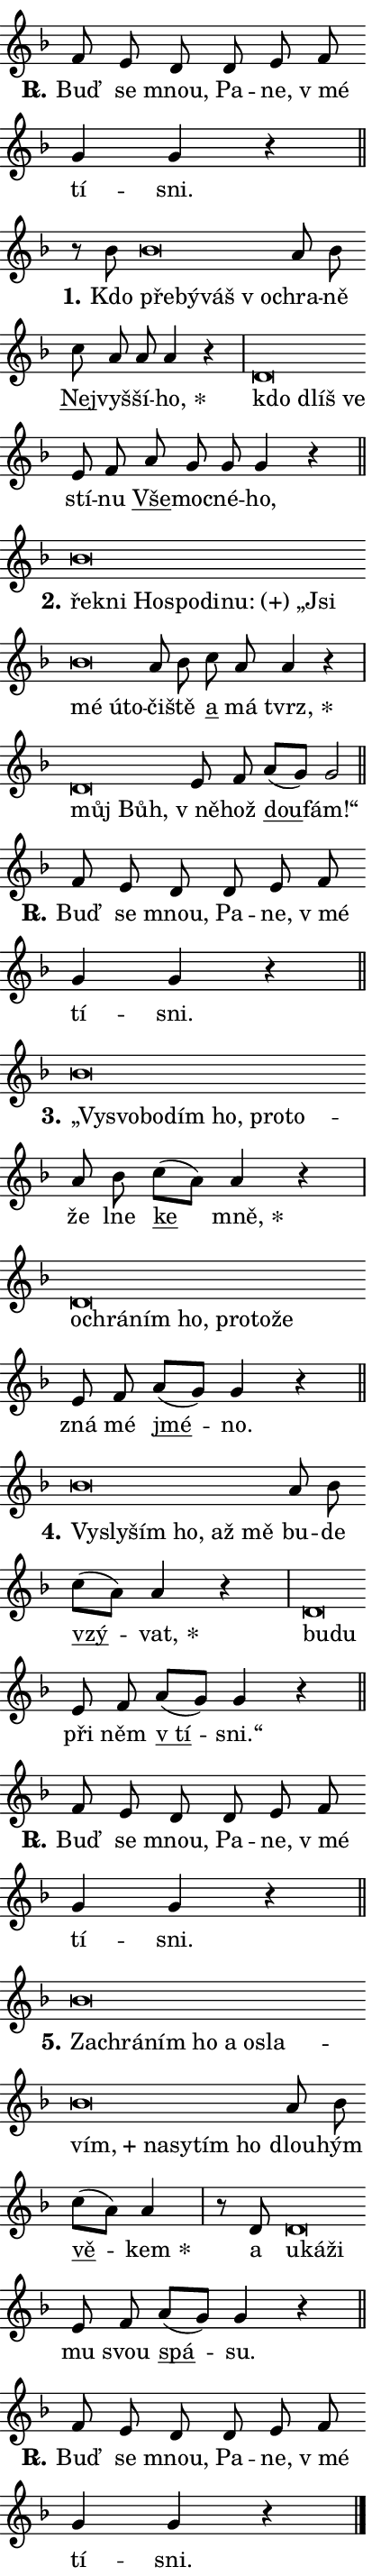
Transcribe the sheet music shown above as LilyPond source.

\version "2.24.0"
\header { tagline = "" }
\paper {
  indent = 0\cm
  top-margin = 0\cm
  right-margin = 0.13\cm % to fit lyric hyphens
  bottom-margin = 0\cm
  left-margin = 0\cm
  paper-width = 7\cm
  page-breaking = #ly:one-page-breaking
  system-system-spacing.basic-distance = #11
  score-system-spacing.basic-distance = #11
  ragged-last = ##f
}


%% Author: Thomas Morley
%% https://lists.gnu.org/archive/html/lilypond-user/2020-05/msg00002.html
#(define (line-position grob)
"Returns position of @var[grob} in current system:
   @code{'start}, if at first time-step
   @code{'end}, if at last time-step
   @code{'middle} otherwise
"
  (let* ((col (ly:item-get-column grob))
         (ln (ly:grob-object col 'left-neighbor))
         (rn (ly:grob-object col 'right-neighbor))
         (col-to-check-left (if (ly:grob? ln) ln col))
         (col-to-check-right (if (ly:grob? rn) rn col))
         (break-dir-left
           (and
             (ly:grob-property col-to-check-left 'non-musical #f)
             (ly:item-break-dir col-to-check-left)))
         (break-dir-right
           (and
             (ly:grob-property col-to-check-right 'non-musical #f)
             (ly:item-break-dir col-to-check-right))))
        (cond ((eqv? 1 break-dir-left) 'start)
              ((eqv? -1 break-dir-right) 'end)
              (else 'middle))))

#(define (tranparent-at-line-position vctor)
  (lambda (grob)
  "Relying on @code{line-position} select the relevant enry from @var{vctor}.
Used to determine transparency,"
    (case (line-position grob)
      ((end) (not (vector-ref vctor 0)))
      ((middle) (not (vector-ref vctor 1)))
      ((start) (not (vector-ref vctor 2))))))

noteHeadBreakVisibility =
#(define-music-function (break-visibility)(vector?)
"Makes @code{NoteHead}s transparent relying on @var{break-visibility}"
#{
  \override NoteHead.transparent =
    #(tranparent-at-line-position break-visibility)
#})

#(define delete-ledgers-for-transparent-note-heads
  (lambda (grob)
    "Reads whether a @code{NoteHead} is transparent.
If so this @code{NoteHead} is removed from @code{'note-heads} from
@var{grob}, which is supposed to be @code{LedgerLineSpanner}.
As a result ledgers are not printed for this @code{NoteHead}"
    (let* ((nhds-array (ly:grob-object grob 'note-heads))
           (nhds-list
             (if (ly:grob-array? nhds-array)
                 (ly:grob-array->list nhds-array)
                 '()))
           ;; Relies on the transparent-property being done before
           ;; Staff.LedgerLineSpanner.after-line-breaking is executed.
           ;; This is fragile ...
           (to-keep
             (remove
               (lambda (nhd)
                 (ly:grob-property nhd 'transparent #f))
               nhds-list)))
      ;; TODO find a better method to iterate over grob-arrays, similiar
      ;; to filter/remove etc for lists
      ;; For now rebuilt from scratch
      (set! (ly:grob-object grob 'note-heads)  '())
      (for-each
        (lambda (nhd)
          (ly:pointer-group-interface::add-grob grob 'note-heads nhd))
        to-keep))))

squashNotes = {
  \override NoteHead.X-extent = #'(-0.2 . 0.2)
  \override NoteHead.Y-extent = #'(-0.75 . 0)
  \override NoteHead.stencil =
    #(lambda (grob)
       (let ((pos (ly:grob-property grob 'staff-position)))
         (begin
           (if (< pos -7) (display "ERROR: Lower brevis then expected\n") (display ""))
           (if (<= pos -6) ly:text-interface::print ly:note-head::print))))
}
unSquashNotes = {
  \revert NoteHead.X-extent
  \revert NoteHead.Y-extent
  \revert NoteHead.stencil
}

hideNotes = \noteHeadBreakVisibility #begin-of-line-visible
unHideNotes = \noteHeadBreakVisibility #all-visible

% work-around for resetting accidentals
% https://lilypond.org/doc/v2.23/Documentation/notation/displaying-rhythms#unmetered-music
cadenzaMeasure = {
  \cadenzaOff
  \partial 1024 s1024
  \cadenzaOn
}

#(define-markup-command (accent layout props text) (markup?)
  "Underline accented syllable"
  (interpret-markup layout props
    #{\markup \override #'(offset . 4.3) \underline { #text }#}))

responsum = \markup \concat {
  "R" \hspace #-1.05 \path #0.1 #'((moveto 0 0.07) (lineto 0.9 0.8)) \hspace #0.05 "."
}

spaceSize = #0.6828661417322834 % exact space size for TeX Gyre Schola

\layout {
  \context {
    \Staff
    \remove "Time_signature_engraver"
    \override LedgerLineSpanner.after-line-breaking = #delete-ledgers-for-transparent-note-heads
  }
  \context {
    \Lyrics {
      \override LyricSpace.minimum-distance = \spaceSize
      \override LyricText.font-name = #"TeX Gyre Schola"
      \override LyricText.font-size = 1
      \override StanzaNumber.font-name = #"TeX Gyre Schola Bold"
      \override StanzaNumber.font-size = 1
    }
  }
  \context {
    \Score 
    \override NoteHead.text =
      #(lambda (grob) 
        (let ((pos (ly:grob-property grob 'staff-position)))
          #{\markup {
            \combine
              \halign #-0.55 \raise #(if (= pos -6) 0 0.5) \override #'(thickness . 2) \draw-line #'(3.2 . 0)
              \musicglyph "noteheads.sM1"
          }#}))
  }
}

% magnetic-lyrics.ily
%
%   written by
%     Jean Abou Samra <jean@abou-samra.fr>
%     Werner Lemberg <wl@gnu.org>
%
%   adapted by
%     Jiri Hon <jiri.hon@gmail.com>
%
% Version 2022-Apr-15

% https://www.mail-archive.com/lilypond-user@gnu.org/msg149350.html

#(define (Left_hyphen_pointer_engraver context)
   "Collect syllable-hyphen-syllable occurrences in lyrics and store
them in properties.  This engraver only looks to the left.  For
example, if the lyrics input is @code{foo -- bar}, it does the
following.

@itemize @bullet
@item
Set the @code{text} property of the @code{LyricHyphen} grob between
@q{foo} and @q{bar} to @code{foo}.

@item
Set the @code{left-hyphen} property of the @code{LyricText} grob with
text @q{foo} to the @code{LyricHyphen} grob between @q{foo} and
@q{bar}.
@end itemize

Use this auxiliary engraver in combination with the
@code{lyric-@/text::@/apply-@/magnetic-@/offset!} hook."
   (let ((hyphen #f)
         (text #f))
     (make-engraver
      (acknowledgers
       ((lyric-syllable-interface engraver grob source-engraver)
        (set! text grob)))
      (end-acknowledgers
       ((lyric-hyphen-interface engraver grob source-engraver)
        ;(when (not (grob::has-interface grob 'lyric-space-interface))
          (set! hyphen grob)));)
      ((stop-translation-timestep engraver)
       (when (and text hyphen)
         (ly:grob-set-object! text 'left-hyphen hyphen))
       (set! text #f)
       (set! hyphen #f)))))

#(define (lyric-text::apply-magnetic-offset! grob)
   "If the space between two syllables is less than the value in
property @code{LyricText@/.details@/.squash-threshold}, move the right
syllable to the left so that it gets concatenated with the left
syllable.

Use this function as a hook for
@code{LyricText@/.after-@/line-@/breaking} if the
@code{Left_@/hyphen_@/pointer_@/engraver} is active."
   (let ((hyphen (ly:grob-object grob 'left-hyphen #f)))
     (when hyphen
       (let ((left-text (ly:spanner-bound hyphen LEFT)))
         (when (grob::has-interface left-text 'lyric-syllable-interface)
           (let* ((common (ly:grob-common-refpoint grob left-text X))
                  (this-x-ext (ly:grob-extent grob common X))
                  (left-x-ext
                   (begin
                     ;; Trigger magnetism for left-text.
                     (ly:grob-property left-text 'after-line-breaking)
                     (ly:grob-extent left-text common X)))
                  ;; `delta` is the gap width between two syllables.
                  (delta (- (interval-start this-x-ext)
                            (interval-end left-x-ext)))
                  (details (ly:grob-property grob 'details))
                  (threshold (assoc-get 'squash-threshold details 0.2)))
             (when (< delta threshold)
               (let* (;; We have to manipulate the input text so that
                      ;; ligatures crossing syllable boundaries are not
                      ;; disabled.  For languages based on the Latin
                      ;; script this is essentially a beautification.
                      ;; However, for non-Western scripts it can be a
                      ;; necessity.
                      (lt (ly:grob-property left-text 'text))
                      (rt (ly:grob-property grob 'text))
                      (is-space (grob::has-interface hyphen 'lyric-space-interface))
                      (space (if is-space " " ""))
                      (extra-delta (if is-space spaceSize 0))
                      ;; Append new syllable.
                      (ltrt-space (if (and (string? lt) (string? rt))
                                (string-append lt space rt)
                                (make-concat-markup (list lt space rt))))
                      ;; Right-align `ltrt` to the right side.
                      (ltrt-space-markup (grob-interpret-markup
                               grob
                               (make-translate-markup
                                (cons (interval-length this-x-ext) 0)
                                (make-right-align-markup ltrt-space)))))
                 (begin
                   ;; Don't print `left-text`.
                   (ly:grob-set-property! left-text 'stencil #f)
                   ;; Set text and stencil (which holds all collected
                   ;; syllables so far) and shift it to the left.
                   (ly:grob-set-property! grob 'text ltrt-space)
                   (ly:grob-set-property! grob 'stencil ltrt-space-markup)
                   (ly:grob-translate-axis! grob (- (- delta extra-delta)) X))))))))))


#(define (lyric-hyphen::displace-bounds-first grob)
   ;; Make very sure this callback isn't triggered too early.
   (let ((left (ly:spanner-bound grob LEFT))
         (right (ly:spanner-bound grob RIGHT)))
     (ly:grob-property left 'after-line-breaking)
     (ly:grob-property right 'after-line-breaking)
     (ly:lyric-hyphen::print grob)))

squashThreshold = #0.4

\layout {
  \context {
    \Lyrics
    \consists #Left_hyphen_pointer_engraver
    \override LyricText.after-line-breaking =
      #lyric-text::apply-magnetic-offset!
    \override LyricHyphen.stencil = #lyric-hyphen::displace-bounds-first
    \override LyricText.details.squash-threshold = \squashThreshold
    \override LyricHyphen.minimum-distance = 0
    \override LyricHyphen.minimum-length = \squashThreshold
  }
}

squashText = \override LyricText.details.squash-threshold = 9999
unSquashText = \override LyricText.details.squash-threshold = \squashThreshold

leftText = \override LyricText.self-alignment-X = #LEFT
unLeftText = \revert LyricText.self-alignment-X

starOffset = #(lambda (grob) 
                (let ((x_offset (ly:self-alignment-interface::aligned-on-x-parent grob)))
                  (if (= x_offset 0) 0 (+ x_offset 1.2))))

star = #(define-music-function (syllable)(string?)
"Append star separator at the end of a syllable"
#{
  \once \override LyricText.X-offset = #starOffset
  \lyricmode { \markup {
    #syllable
    \override #'((font-name . "TeX Gyre Schola Bold")) \hspace #0.2 \lower #0.65 \larger "*"
  } }
#})

starAccent = #(define-music-function (syllable)(string?)
"Append star separator at the end of a syllable and make accent"
#{
  \once \override LyricText.X-offset = #starOffset
  \lyricmode { \markup {
    \accent #syllable
    \override #'((font-name . "TeX Gyre Schola Bold")) \hspace #0.2 \lower #0.65 \larger "*"
  } }
#})

breath = #(define-music-function (syllable)(string?)
"Append breathing indicator at the end of a syllable"
#{
  \lyricmode { \markup { #syllable "+" } }
#})

optionalBreath = #(define-music-function (syllable)(string?)
"Append optional breathing indicator at the end of a syllable"
#{
  \lyricmode { \markup { #syllable "(+)" } }
#})


\score {
    <<
        \new Voice = "melody" { \cadenzaOn \key f \major \relative { f'8 e d \bar "" d e f \bar "" g4 g r \cadenzaMeasure \bar "||" \break } }
        \new Lyrics \lyricsto "melody" { \lyricmode { \set stanza = \responsum
Buď se mnou, Pa -- ne, "v mé" tí -- sni. } }
    >>
    \layout {}
}

\score {
    <<
        \new Voice = "melody" { \cadenzaOn \key f \major \relative { r8 bes'8 \squashNotes bes\breve*1/16 \hideNotes \breve*1/16 \bar "" \breve*1/16 \breve*1/16 \bar "" \unHideNotes \unSquashNotes a8 bes \bar "" c a a a4 r \cadenzaMeasure \bar "|" \squashNotes d,\breve*1/16 \hideNotes \breve*1/16 \breve*1/16 \bar "" \unHideNotes \unSquashNotes e8 f \bar "" a g g g4 r \cadenzaMeasure \bar "||" \break } }
        \new Lyrics \lyricsto "melody" { \lyricmode { \set stanza = "1."
Kdo \leftText pře -- \squashText bý -- váš "v o" -- \unLeftText \unSquashText chra -- ně \markup \accent Nej -- vyš -- ší -- \star ho, \leftText kdo \squashText dlíš ve \unLeftText \unSquashText stí -- nu \markup \accent Vše -- moc -- né -- ho, } }
    >>
    \layout {}
}

\score {
    <<
        \new Voice = "melody" { \cadenzaOn \key f \major \relative { \squashNotes bes'\breve*1/16 \hideNotes \breve*1/16 \bar "" \breve*1/16 \bar "" \breve*1/16 \bar "" \breve*1/16 \bar "" \breve*1/16 \bar "" \breve*1/16 \bar "" \breve*1/16 \bar "" \breve*1/16 \breve*1/16 \bar "" \unHideNotes \unSquashNotes a8 bes \bar "" c a a4 r \cadenzaMeasure \bar "|" \squashNotes d,\breve*1/16 \hideNotes \breve*1/16 \bar "" \unHideNotes \unSquashNotes e8 f \bar "" a[( g)] g2 \cadenzaMeasure \bar "||" \break } }
        \new Lyrics \lyricsto "melody" { \lyricmode { \set stanza = "2."
\leftText řek -- \squashText ni Ho -- spo -- di -- \optionalBreath nu: „Jsi mé ú -- to -- \unLeftText \unSquashText či -- ště \markup \accent a má \star tvrz, \leftText můj \squashText Bůh, \unLeftText \unSquashText "v ně" -- hož \markup \accent dou -- fám!“ } }
    >>
    \layout {}
}

\score {
    <<
        \new Voice = "melody" { \cadenzaOn \key f \major \relative { f'8 e d \bar "" d e f \bar "" g4 g r \cadenzaMeasure \bar "||" \break } }
        \new Lyrics \lyricsto "melody" { \lyricmode { \set stanza = \responsum
Buď se mnou, Pa -- ne, "v mé" tí -- sni. } }
    >>
    \layout {}
}

\score {
    <<
        \new Voice = "melody" { \cadenzaOn \key f \major \relative { \squashNotes bes'\breve*1/16 \hideNotes \breve*1/16 \bar "" \breve*1/16 \bar "" \breve*1/16 \bar "" \breve*1/16 \bar "" \breve*1/16 \breve*1/16 \bar "" \unHideNotes \unSquashNotes a8 bes \bar "" c[( a)] a4 r \cadenzaMeasure \bar "|" \squashNotes d,\breve*1/16 \hideNotes \breve*1/16 \bar "" \breve*1/16 \bar "" \breve*1/16 \bar "" \breve*1/16 \bar "" \breve*1/16 \breve*1/16 \bar "" \unHideNotes \unSquashNotes e8 f \bar "" a[( g)] g4 r \cadenzaMeasure \bar "||" \break } }
        \new Lyrics \lyricsto "melody" { \lyricmode { \set stanza = "3."
\leftText „Vy -- \squashText svo -- bo -- dím ho, pro -- to -- \unLeftText \unSquashText že lne \markup \accent ke \star mně, \leftText o -- \squashText chrá -- ním ho, pro -- to -- že \unLeftText \unSquashText zná mé \markup \accent jmé -- no. } }
    >>
    \layout {}
}

\score {
    <<
        \new Voice = "melody" { \cadenzaOn \key f \major \relative { \squashNotes bes'\breve*1/16 \hideNotes \breve*1/16 \bar "" \breve*1/16 \bar "" \breve*1/16 \bar "" \breve*1/16 \breve*1/16 \bar "" \unHideNotes \unSquashNotes a8 bes \bar "" c[( a)] a4 r \cadenzaMeasure \bar "|" \squashNotes d,\breve*1/16 \hideNotes \breve*1/16 \bar "" \unHideNotes \unSquashNotes e8 f \bar "" a[( g)] g4 r \cadenzaMeasure \bar "||" \break } }
        \new Lyrics \lyricsto "melody" { \lyricmode { \set stanza = "4."
\leftText Vy -- \squashText sly -- ším ho, až mě \unLeftText \unSquashText bu -- de \markup \accent vzý -- \star vat, \leftText bu -- \squashText du \unLeftText \unSquashText při něm \markup \accent "v tí" -- sni.“ } }
    >>
    \layout {}
}

\score {
    <<
        \new Voice = "melody" { \cadenzaOn \key f \major \relative { f'8 e d \bar "" d e f \bar "" g4 g r \cadenzaMeasure \bar "||" \break } }
        \new Lyrics \lyricsto "melody" { \lyricmode { \set stanza = \responsum
Buď se mnou, Pa -- ne, "v mé" tí -- sni. } }
    >>
    \layout {}
}

\score {
    <<
        \new Voice = "melody" { \cadenzaOn \key f \major \relative { \squashNotes bes'\breve*1/16 \hideNotes \breve*1/16 \bar "" \breve*1/16 \bar "" \breve*1/16 \bar "" \breve*1/16 \bar "" \breve*1/16 \bar "" \breve*1/16 \bar "" \breve*1/16 \bar "" \breve*1/16 \bar "" \breve*1/16 \bar "" \breve*1/16 \breve*1/16 \bar "" \unHideNotes \unSquashNotes a8 bes \bar "" c[( a)] a4 \cadenzaMeasure \bar "|" r8 d,8 \squashNotes d\breve*1/16 \hideNotes \breve*1/16 \breve*1/16 \bar "" \unHideNotes \unSquashNotes e8 f \bar "" a[( g)] g4 r \cadenzaMeasure \bar "||" \break } }
        \new Lyrics \lyricsto "melody" { \lyricmode { \set stanza = "5."
\leftText Za -- \squashText chrá -- ním ho a o -- sla -- \breath "vím," na -- sy -- tím ho \unLeftText \unSquashText dlou -- hým \markup \accent vě -- \star kem a \leftText u -- \squashText ká -- ži \unLeftText \unSquashText mu svou \markup \accent spá -- su. } }
    >>
    \layout {}
}

\score {
    <<
        \new Voice = "melody" { \cadenzaOn \key f \major \relative { f'8 e d \bar "" d e f \bar "" g4 g r \cadenzaMeasure \bar "||" \break } \bar "|." }
        \new Lyrics \lyricsto "melody" { \lyricmode { \set stanza = \responsum
Buď se mnou, Pa -- ne, "v mé" tí -- sni. } }
    >>
    \layout {}
}
